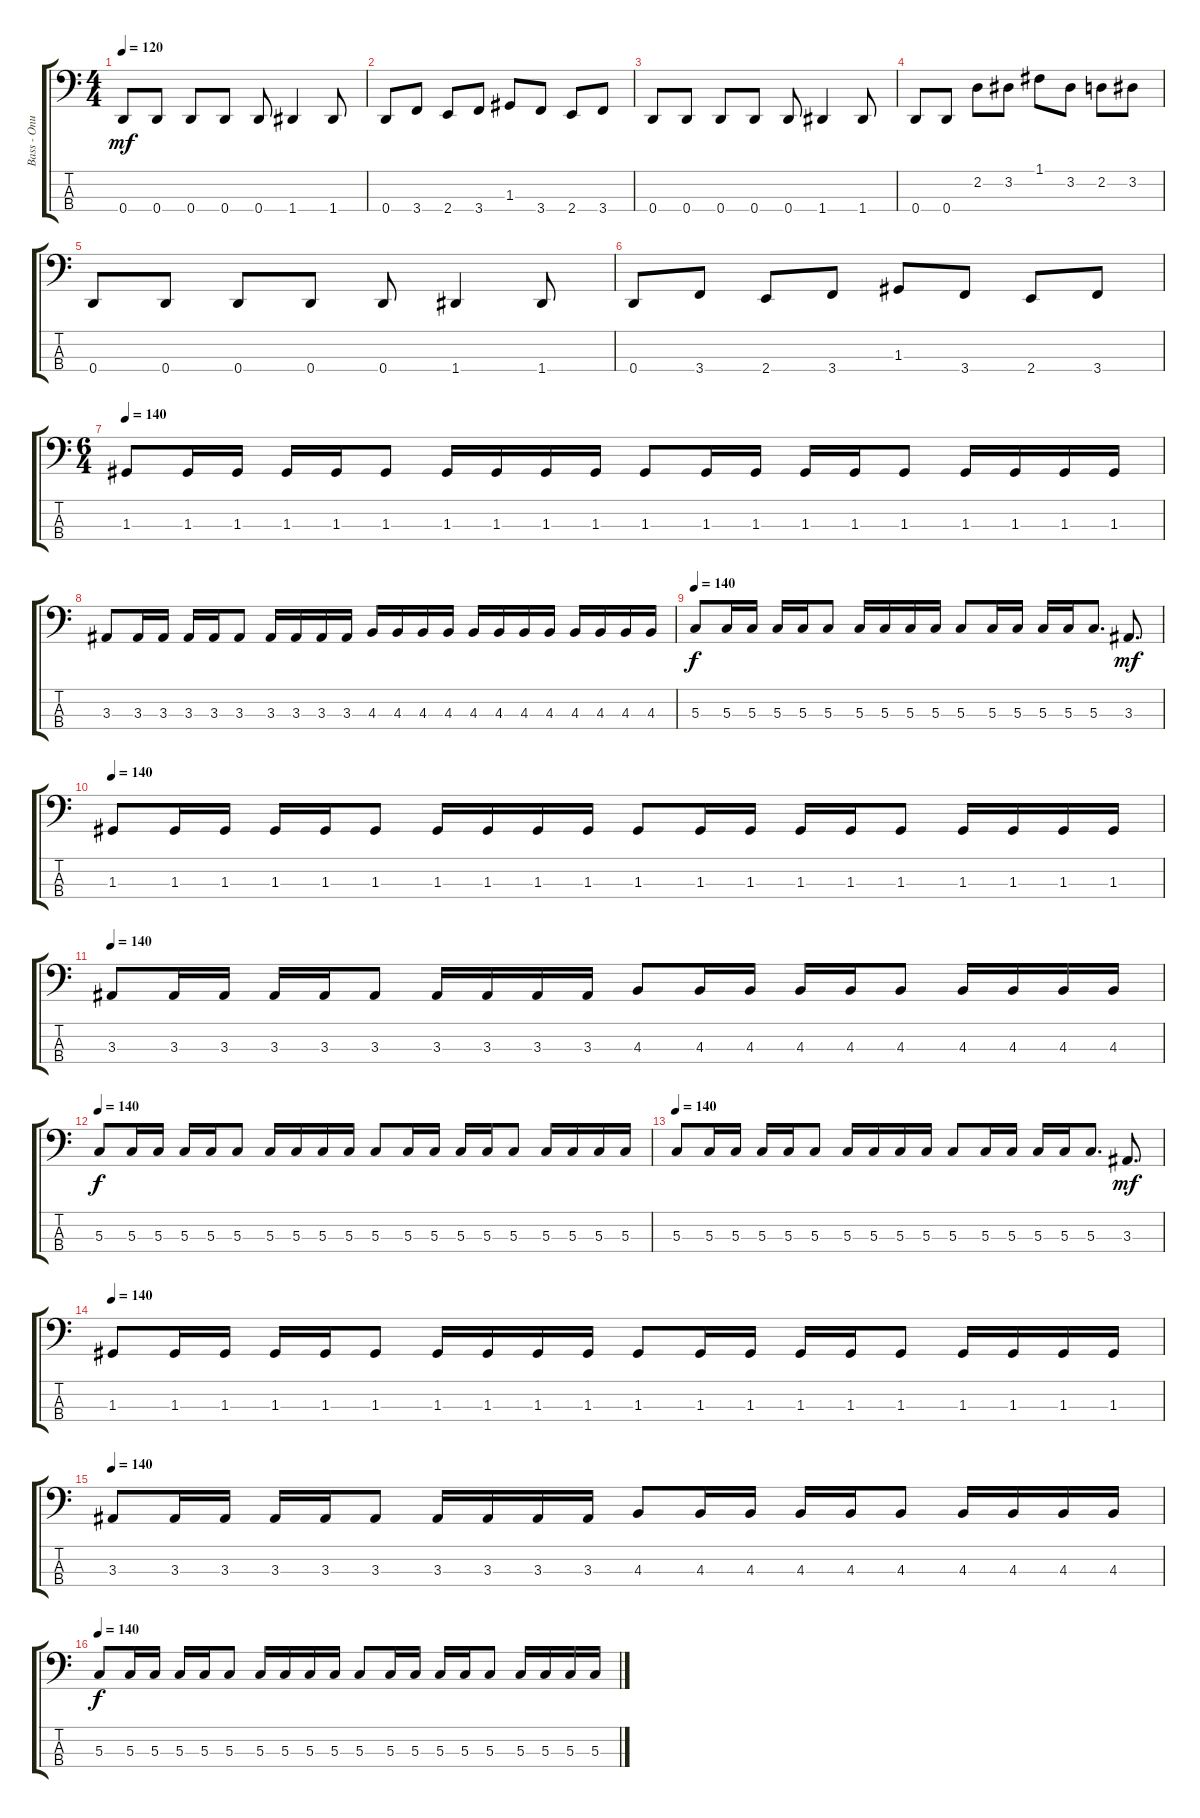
\track ("Bass - Onur" "Bass - Onu") {instrument electricbasspick}
\staff {score tabs}
\tuning (F2 C2 G1 D1) {hide}
\ts (4 4)
\tempo 120
\clef f4
\ks c
0.4.8{dy mf} 0.4.8 0.4.8 0.4.8 0.4.8 1.4.4 1.4.8 |
0.4.8 3.4.8 2.4.8 3.4.8 1.3.8 3.4.8 2.4.8 3.4.8 |
0.4.8 0.4.8 0.4.8 0.4.8 0.4.8 1.4.4 1.4.8 |
0.4.8 0.4.8 2.2.8 3.2.8 1.1.8 3.2.8 2.2.8 3.2.8 |
0.4.8 0.4.8 0.4.8 0.4.8 0.4.8 1.4.4 1.4.8 |
0.4.8 3.4.8 2.4.8 3.4.8 1.3.8 3.4.8 2.4.8 3.4.8 |
\ts (6 4)
\tempo 140
1.3.8 1.3.16 1.3.16 1.3.16 1.3.16 1.3.8 1.3.16 1.3.16 1.3.16 1.3.16 1.3.8 1.3.16 1.3.16 1.3.16 1.3.16 1.3.8 1.3.16 1.3.16 1.3.16 1.3.16 |
3.3.8 3.3.16 3.3.16 3.3.16 3.3.16 3.3.8 3.3.16 3.3.16 3.3.16 3.3.16 4.3.16 4.3.16 4.3.16 4.3.16 4.3.16 4.3.16 4.3.16 4.3.16 4.3.16 4.3.16 4.3.16 4.3.16 |
\tempo 140
5.3.8{dy f} 5.3.16 5.3.16 5.3.16 5.3.16 5.3.8 5.3.16 5.3.16 5.3.16 5.3.16 5.3.8 5.3.16 5.3.16 5.3.16 5.3.16 5.3.8{d} 3.3.8{d dy mf} |
\tempo 140
1.3.8 1.3.16 1.3.16 1.3.16 1.3.16 1.3.8 1.3.16 1.3.16 1.3.16 1.3.16 1.3.8 1.3.16 1.3.16 1.3.16 1.3.16 1.3.8 1.3.16 1.3.16 1.3.16 1.3.16 |
\tempo 140
3.3.8 3.3.16 3.3.16 3.3.16 3.3.16 3.3.8 3.3.16 3.3.16 3.3.16 3.3.16 4.3.8 4.3.16 4.3.16 4.3.16 4.3.16 4.3.8 4.3.16 4.3.16 4.3.16 4.3.16 |
\tempo 140
5.3.8{dy f} 5.3.16 5.3.16 5.3.16 5.3.16 5.3.8 5.3.16 5.3.16 5.3.16 5.3.16 5.3.8 5.3.16 5.3.16 5.3.16 5.3.16 5.3.8 5.3.16 5.3.16 5.3.16 5.3.16 |
\tempo 140
5.3.8 5.3.16 5.3.16 5.3.16 5.3.16 5.3.8 5.3.16 5.3.16 5.3.16 5.3.16 5.3.8 5.3.16 5.3.16 5.3.16 5.3.16 5.3.8{d} 3.3.8{d dy mf} |
\tempo 140
1.3.8 1.3.16 1.3.16 1.3.16 1.3.16 1.3.8 1.3.16 1.3.16 1.3.16 1.3.16 1.3.8 1.3.16 1.3.16 1.3.16 1.3.16 1.3.8 1.3.16 1.3.16 1.3.16 1.3.16 |
\tempo 140
3.3.8 3.3.16 3.3.16 3.3.16 3.3.16 3.3.8 3.3.16 3.3.16 3.3.16 3.3.16 4.3.8 4.3.16 4.3.16 4.3.16 4.3.16 4.3.8 4.3.16 4.3.16 4.3.16 4.3.16 |
\tempo 140
5.3.8{dy f} 5.3.16 5.3.16 5.3.16 5.3.16 5.3.8 5.3.16 5.3.16 5.3.16 5.3.16 5.3.8 5.3.16 5.3.16 5.3.16 5.3.16 5.3.8 5.3.16 5.3.16 5.3.16 5.3.16
